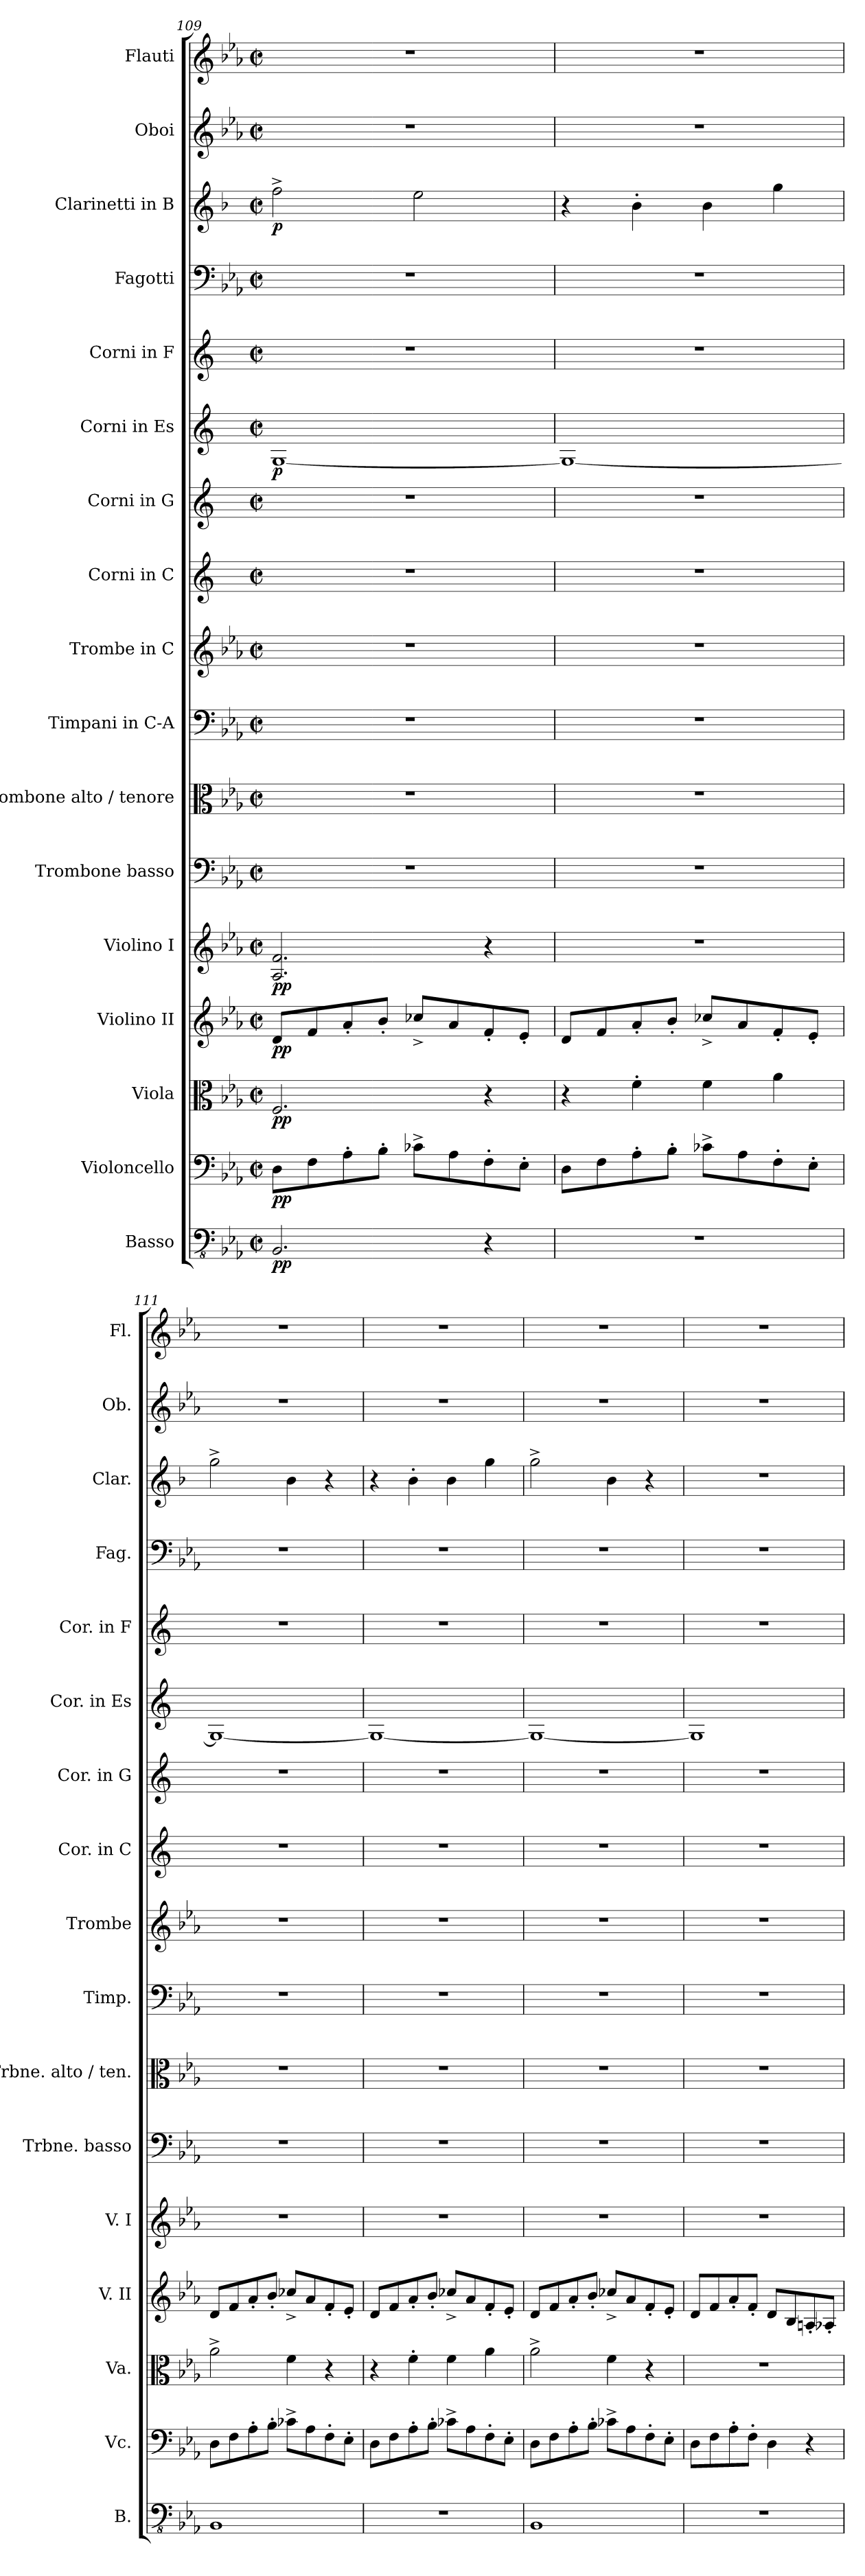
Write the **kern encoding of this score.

**kern	**dynam	**kern	**dynam	**kern	**dynam	**kern	**dynam	**kern	**dynam	**kern	**kern	**kern	**kern	**kern	**kern	**kern	**dynam	**kern	**kern	**kern	**dynam	**kern	**kern
*part17	*part17	*part16	*part16	*part15	*part15	*part14	*part14	*part13	*part13	*part12	*part11	*part10	*part9	*part8	*part7	*part6	*part6	*part5	*part4	*part3	*part3	*part2	*part1
*staff17	*staff17	*staff16	*staff16	*staff15	*staff15	*staff14	*staff14	*staff13	*staff13	*staff12	*staff11	*staff10	*staff9	*staff8	*staff7	*staff6	*staff6	*staff5	*staff4	*staff3	*staff3	*staff2	*staff1
*I"Basso	*	*I"Violoncello	*	*I"Viola	*	*I"Violino II	*	*I"Violino I	*	*I"Trombone basso	*I"Trombone alto / tenore	*I"Timpani in C-A	*I"Trombe in C	*I"Corni in C	*I"Corni in G	*I"Corni in Es	*	*I"Corni in F	*I"Fagotti	*I"Clarinetti in B	*	*I"Oboi	*I"Flauti
*I'B.	*	*I'Vc.	*	*I'Va.	*	*I'V. II	*	*I'V. I	*	*I'Trbne. basso	*I'Trbne. alto / ten.	*I'Timp.	*I'Trombe	*I'Cor. in C	*I'Cor. in G	*I'Cor. in Es	*	*I'Cor. in F	*I'Fag.	*I'Clar.	*	*I'Ob.	*I'Fl.
*clefFv4	*	*clefF4	*	*clefC3	*	*clefG2	*	*clefG2	*	*clefF4	*clefC3	*clefF4	*clefG2	*clefG2	*clefG2	*clefG2	*	*clefG2	*clefF4	*clefG2	*	*clefG2	*clefG2
*	*	*	*	*	*	*	*	*	*	*	*	*	*	*ITrd7c12	*ITrd3c5	*ITrd5c9	*	*ITrd4c7	*	*ITrd1c2	*	*	*
*k[b-e-a-]	*	*k[b-e-a-]	*	*k[b-e-a-]	*	*k[b-e-a-]	*	*k[b-e-a-]	*	*k[b-e-a-]	*k[b-e-a-]	*k[b-e-a-]	*k[b-e-a-]	*k[]	*k[f#]	*k[b-e-a-]	*	*k[b-]	*k[b-e-a-]	*k[b-e-a-]	*	*k[b-e-a-]	*k[b-e-a-]
*M2/2	*	*M2/2	*	*M2/2	*	*M2/2	*	*M2/2	*	*M2/2	*M2/2	*M2/2	*M2/2	*M2/2	*M2/2	*M2/2	*	*M2/2	*M2/2	*M2/2	*	*M2/2	*M2/2
*met(c|)	*	*met(c|)	*	*met(c|)	*	*met(c|)	*	*met(c|)	*	*met(c|)	*met(c|)	*met(c|)	*met(c|)	*met(c|)	*met(c|)	*met(c|)	*	*met(c|)	*met(c|)	*met(c|)	*	*met(c|)	*met(c|)
=109	=109	=109	=109	=109	=109	=109	=109	=109	=109	=109	=109	=109	=109	=109	=109	=109	=109	=109	=109	=109	=109	=109	=109
!	!LO:DY:b	!	!LO:DY:b	!	!LO:DY:b	!	!LO:DY:b	!	!LO:DY:b	!	!	!	!	!	!	!	!LO:DY:b	!	!	!	!LO:DY:b	!	!
2.BBB-/	pp	8D\L	pp	2.F/	pp	8d/L	pp	2.A-/ 2.f/	pp	1r	1r	1r	1r	1r	1r	[1BB-	p	1r	1r	2ee-^\	p	1r	1r
.	.	8F\	.	.	.	8f/	.	.	.	.	.	.	.	.	.	.	.	.	.	.	.	.	.
.	.	8A-'\	.	.	.	8a-'/	.	.	.	.	.	.	.	.	.	.	.	.	.	.	.	.	.
.	.	8B-'\J	.	.	.	8b-'/J	.	.	.	.	.	.	.	.	.	.	.	.	.	.	.	.	.
.	.	8c-X^\L	.	.	.	8cc-X^/L	.	.	.	.	.	.	.	.	.	.	.	.	.	2dd\	.	.	.
.	.	8A-\	.	.	.	8a-/	.	.	.	.	.	.	.	.	.	.	.	.	.	.	.	.	.
4r	.	8F'\	.	4r	.	8f'/	.	4r	.	.	.	.	.	.	.	.	.	.	.	.	.	.	.
.	.	8E-'\J	.	.	.	8e-'/J	.	.	.	.	.	.	.	.	.	.	.	.	.	.	.	.	.
=110	=110	=110	=110	=110	=110	=110	=110	=110	=110	=110	=110	=110	=110	=110	=110	=110	=110	=110	=110	=110	=110	=110	=110
1r	.	8D\L	.	4r	.	8d/L	.	1r	.	1r	1r	1r	1r	1r	1r	1BB-_	.	1r	1r	4r	.	1r	1r
.	.	8F\	.	.	.	8f/	.	.	.	.	.	.	.	.	.	.	.	.	.	.	.	.	.
.	.	8A-'\	.	4f'\	.	8a-'/	.	.	.	.	.	.	.	.	.	.	.	.	.	4a-'\	.	.	.
.	.	8B-'\J	.	.	.	8b-'/J	.	.	.	.	.	.	.	.	.	.	.	.	.	.	.	.	.
.	.	8c-X^\L	.	4f\	.	8cc-X^/L	.	.	.	.	.	.	.	.	.	.	.	.	.	4a-\	.	.	.
.	.	8A-\	.	.	.	8a-/	.	.	.	.	.	.	.	.	.	.	.	.	.	.	.	.	.
.	.	8F'\	.	4a-\	.	8f'/	.	.	.	.	.	.	.	.	.	.	.	.	.	4ff\	.	.	.
.	.	8E-'\J	.	.	.	8e-'/J	.	.	.	.	.	.	.	.	.	.	.	.	.	.	.	.	.
!!LO:PB:g=z
=111	=111	=111	=111	=111	=111	=111	=111	=111	=111	=111	=111	=111	=111	=111	=111	=111	=111	=111	=111	=111	=111	=111	=111
1BBB-	.	8D\L	.	2a-^\	.	8d/L	.	1r	.	1r	1r	1r	1r	1r	1r	1BB-_	.	1r	1r	2ff^\	.	1r	1r
.	.	8F\	.	.	.	8f/	.	.	.	.	.	.	.	.	.	.	.	.	.	.	.	.	.
.	.	8A-'\	.	.	.	8a-'/	.	.	.	.	.	.	.	.	.	.	.	.	.	.	.	.	.
.	.	8B-'\J	.	.	.	8b-'/J	.	.	.	.	.	.	.	.	.	.	.	.	.	.	.	.	.
.	.	8c-X^\L	.	4f\	.	8cc-X^/L	.	.	.	.	.	.	.	.	.	.	.	.	.	4a-\	.	.	.
.	.	8A-\	.	.	.	8a-/	.	.	.	.	.	.	.	.	.	.	.	.	.	.	.	.	.
.	.	8F'\	.	4r	.	8f'/	.	.	.	.	.	.	.	.	.	.	.	.	.	4r	.	.	.
.	.	8E-'\J	.	.	.	8e-'/J	.	.	.	.	.	.	.	.	.	.	.	.	.	.	.	.	.
=112	=112	=112	=112	=112	=112	=112	=112	=112	=112	=112	=112	=112	=112	=112	=112	=112	=112	=112	=112	=112	=112	=112	=112
1r	.	8D\L	.	4r	.	8d/L	.	1r	.	1r	1r	1r	1r	1r	1r	1BB-_	.	1r	1r	4r	.	1r	1r
.	.	8F\	.	.	.	8f/	.	.	.	.	.	.	.	.	.	.	.	.	.	.	.	.	.
.	.	8A-'\	.	4f'\	.	8a-'/	.	.	.	.	.	.	.	.	.	.	.	.	.	4a-'\	.	.	.
.	.	8B-'\J	.	.	.	8b-'/J	.	.	.	.	.	.	.	.	.	.	.	.	.	.	.	.	.
.	.	8c-X^\L	.	4f\	.	8cc-X^/L	.	.	.	.	.	.	.	.	.	.	.	.	.	4a-\	.	.	.
.	.	8A-\	.	.	.	8a-/	.	.	.	.	.	.	.	.	.	.	.	.	.	.	.	.	.
.	.	8F'\	.	4a-\	.	8f'/	.	.	.	.	.	.	.	.	.	.	.	.	.	4ff\	.	.	.
.	.	8E-'\J	.	.	.	8e-'/J	.	.	.	.	.	.	.	.	.	.	.	.	.	.	.	.	.
=113	=113	=113	=113	=113	=113	=113	=113	=113	=113	=113	=113	=113	=113	=113	=113	=113	=113	=113	=113	=113	=113	=113	=113
1BBB-	.	8D\L	.	2a-^\	.	8d/L	.	1r	.	1r	1r	1r	1r	1r	1r	1BB-_	.	1r	1r	2ff^\	.	1r	1r
.	.	8F\	.	.	.	8f/	.	.	.	.	.	.	.	.	.	.	.	.	.	.	.	.	.
.	.	8A-'\	.	.	.	8a-'/	.	.	.	.	.	.	.	.	.	.	.	.	.	.	.	.	.
.	.	8B-'\J	.	.	.	8b-'/J	.	.	.	.	.	.	.	.	.	.	.	.	.	.	.	.	.
.	.	8c-X^\L	.	4f\	.	8cc-X^/L	.	.	.	.	.	.	.	.	.	.	.	.	.	4a-\	.	.	.
.	.	8A-\	.	.	.	8a-/	.	.	.	.	.	.	.	.	.	.	.	.	.	.	.	.	.
.	.	8F'\	.	4r	.	8f'/	.	.	.	.	.	.	.	.	.	.	.	.	.	4r	.	.	.
.	.	8E-'\J	.	.	.	8e-'/J	.	.	.	.	.	.	.	.	.	.	.	.	.	.	.	.	.
=114	=114	=114	=114	=114	=114	=114	=114	=114	=114	=114	=114	=114	=114	=114	=114	=114	=114	=114	=114	=114	=114	=114	=114
1r	.	8D\L	.	1r	.	8d/L	.	1r	.	1r	1r	1r	1r	1r	1r	1BB-]	.	1r	1r	1r	.	1r	1r
.	.	8F\	.	.	.	8f/	.	.	.	.	.	.	.	.	.	.	.	.	.	.	.	.	.
.	.	8A-'\	.	.	.	8a-'/	.	.	.	.	.	.	.	.	.	.	.	.	.	.	.	.	.
.	.	8F'\J	.	.	.	8f'/J	.	.	.	.	.	.	.	.	.	.	.	.	.	.	.	.	.
.	.	4D\	.	.	.	8d/L	.	.	.	.	.	.	.	.	.	.	.	.	.	.	.	.	.
.	.	.	.	.	.	8B-/	.	.	.	.	.	.	.	.	.	.	.	.	.	.	.	.	.
.	.	4r	.	.	.	8An'/	.	.	.	.	.	.	.	.	.	.	.	.	.	.	.	.	.
.	.	.	.	.	.	8A-X'/J	.	.	.	.	.	.	.	.	.	.	.	.	.	.	.	.	.
=	=	=	=	=	=	=	=	=	=	=	=	=	=	=	=	=	=	=	=	=	=	=	=
*-	*-	*-	*-	*-	*-	*-	*-	*-	*-	*-	*-	*-	*-	*-	*-	*-	*-	*-	*-	*-	*-	*-	*-
